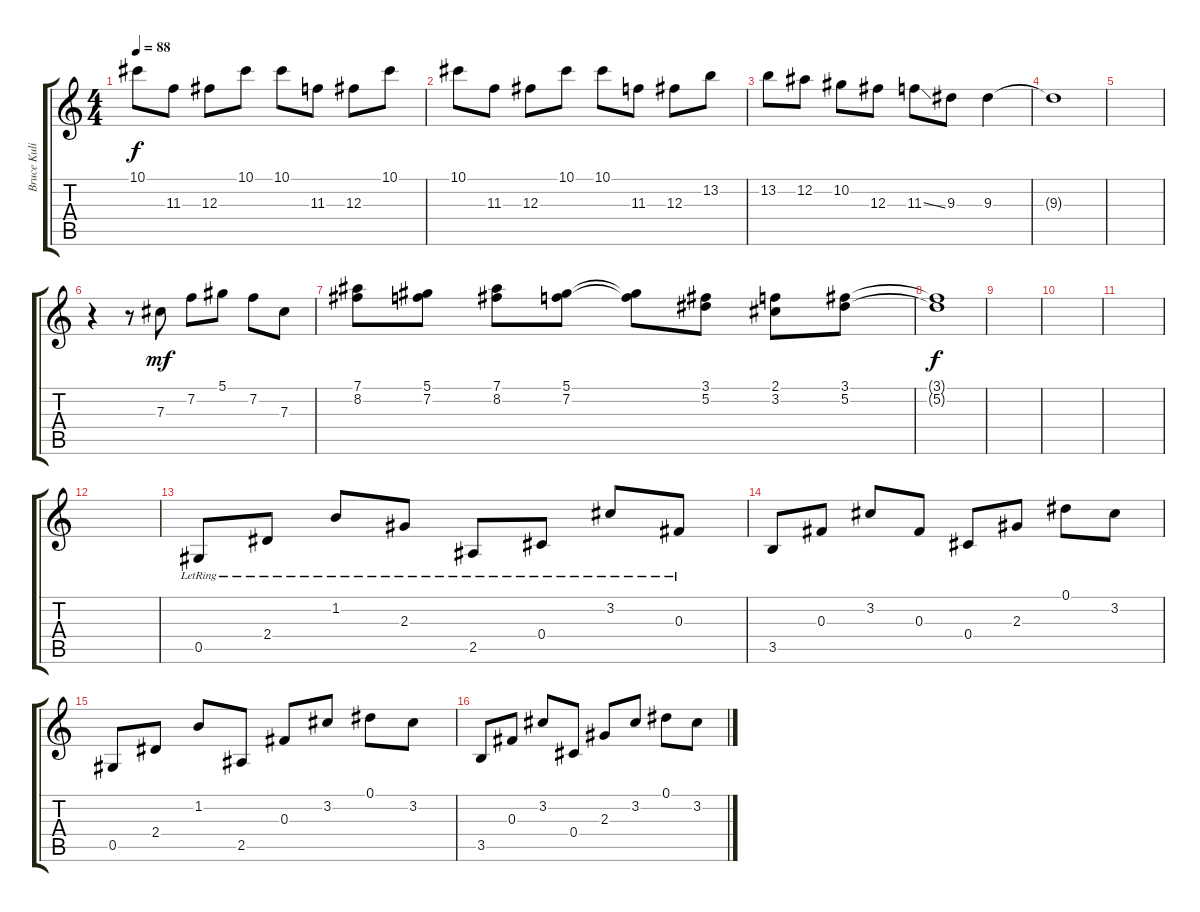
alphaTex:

\track ("Bruce Kulick (Gtr. 2)" "Bruce Kuli") {instrument distortionguitar}
\staff {score tabs}
\tuning (Eb4 Bb3 Gb3 Db3 Ab2 Eb2) {hide}
\ts (4 4)
\tempo 88
\clef g2
\ks c
10.1.8{dy f} 11.3.8 12.3.8 10.1.8 10.1.8 11.3.8 12.3.8 10.1.8 |
10.1.8 11.3.8 12.3.8 10.1.8 10.1.8 11.3.8 12.3.8 13.2.8 |
13.2.8 12.2.8 10.2.8 12.3.8 11.3{ss}.8 9.3.8 9.3.4 |
9.3{t}.1 |
|
r.4{instrument electricguitarclean} r.8 7.3.8{dy mf} 7.2.8 5.1.8 7.2.8 7.3.8 |
(7.1 8.2).8 (5.1 7.2).8 (7.1 8.2).8 (5.1 7.2).8 (5.1{t} 7.2{t}).8 (3.1 5.2).8 (2.1 3.2).8 (3.1 5.2).8 |
(3.1{t} 5.2{t}).1{dy f} |
|
|
|
|
0.5{lr}.8{instrument electricguitarclean} 2.4{lr}.8 1.2{lr}.8 2.3{lr}.8 2.5{lr}.8 0.4{lr}.8 3.2{lr}.8 0.3{lr}.8 |
3.5.8 0.3.8 3.2.8 0.3.8 0.4.8 2.3.8 0.1.8 3.2.8 |
0.5.8 2.4.8 1.2.8 2.5.8 0.3.8 3.2.8 0.1.8 3.2.8 |
3.5.8 0.3.8 3.2.8 0.4.8 2.3.8 3.2.8 0.1.8 3.2.8
